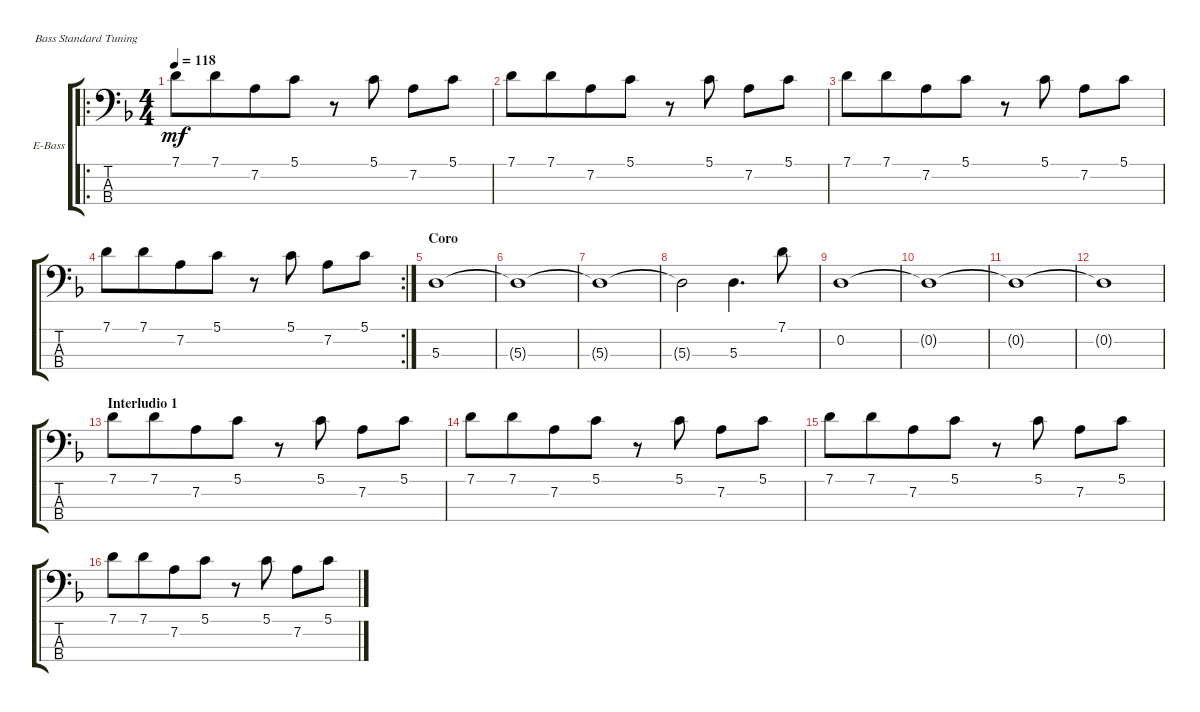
\defaultSystemsLayout 4
\bracketExtendMode groupsimilarinstruments
\firstSystemTrackNameOrientation horizontal
\otherSystemsTrackNameOrientation horizontal
\track ("Electric Bass" "E-Bass") {instrument electricbassfinger}
\staff {score tabs}
\tuning (G2 D2 A1 E1)
\ro
\ts (4 4)
\tempo 118
\clef f4
\scale
0.532075
\ks f
7.1.8{dy mf instrument electricbassfinger} 7.1.8{beam merge} 7.2.8 5.1.8 r.8 5.1.8 7.2.8 5.1.8 |
\scale
0.233962 7.1.8 7.1.8{beam merge} 7.2.8 5.1.8 r.8 5.1.8 7.2.8 5.1.8 |
\scale
0.233962 7.1.8 7.1.8{beam merge} 7.2.8 5.1.8 r.8 5.1.8 7.2.8 5.1.8 |
\rc 2
\scale
0.354167 7.1.8 7.1.8{beam merge} 7.2.8 5.1.8 r.8 5.1.8 7.2.8 5.1.8 |
\section ("" "Coro")
\scale
0.322917 5.3.1 |
\scale
0.322917 5.3{t}.1 |
\scale
0.333333 5.3{t}.1 |
\scale
0.333333 5.3{t}.2 5.3.4{d} 7.1.8 |
\scale
0.333333 0.2.1 |
\scale
0.333333 0.2{t}.1 |
\scale
0.333333 0.2{t}.1 |
\scale
0.333333 0.2{t}.1 |
\section ("" "Interludio 1")
\scale
0.333333 7.1.8 7.1.8{beam merge} 7.2.8 5.1.8 r.8 5.1.8 7.2.8 5.1.8 |
\scale
0.333333 7.1.8 7.1.8{beam merge} 7.2.8 5.1.8 r.8 5.1.8 7.2.8 5.1.8 |
\scale
0.333333 7.1.8 7.1.8{beam merge} 7.2.8 5.1.8 r.8 5.1.8 7.2.8 5.1.8 |
\scale
0.333333 7.1.8 7.1.8{beam merge} 7.2.8 5.1.8 r.8 5.1.8 7.2.8 5.1.8
